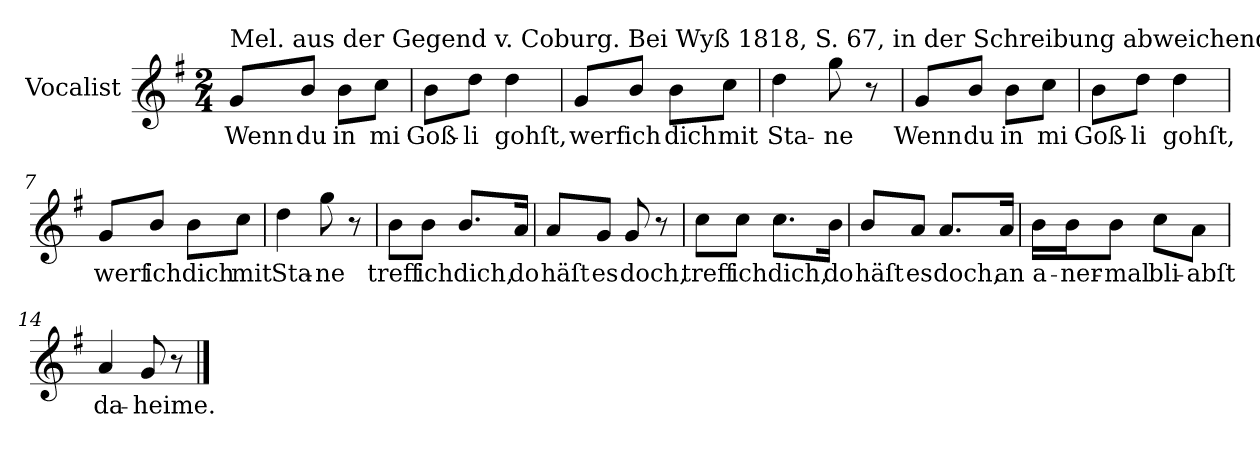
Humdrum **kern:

**kern	**text
*part1	*part1
*staff1	*staff1
*I"Vocalist	*
*k[f#]	*
*G:	*
*M2/4	*
=1	=1
!LO:TX:a:t=Mel. aus der Gegend v. Coburg. Bei Wyß 1818, S. 67, in der Schreibung abweichend u, eine andere Mel.	!
8gL	Wenn
8bJ	du
8bL	in
8ccJ	mi
=2	=2
8bL	Goß-
8ddJ	-li
4dd	gohſt,
=3	=3
8gL	werf
8bJ	ich
8bL	dich
8ccJ	mit
=4	=4
4dd	Sta-
8gg	-ne
8r	.
=5	=5
8gL	Wenn
8bJ	du
8bL	in
8ccJ	mi
=6	=6
8bL	Goß-
8ddJ	-li
4dd	gohſt,
=7	=7
8gL	werf
8bJ	ich
8bL	dich
8ccJ	mit
=8	=8
4dd	Sta-
8gg	-ne
8r	.
=9	=9
8bL	treff
8bJ	ich
8.bL	dich,
16aJk	do
=10	=10
8aL	häſt
8gJ	es
8g	doch,
8r	.
=11	=11
8ccL	treff
8ccJ	ich
8.ccL	dich,
16bJk	do
=12	=12
8b/L	häſt
8aJ	es
8.aL	doch,
16aJk	an
=13	=13
16bLL	a-
16bJ	-ner-
8bJ	-mal
8ccL	bli-
8aJ	-abſt
=14	=14
4a	da-
8g	-heime.
8r	.
==	==
*-	*-
